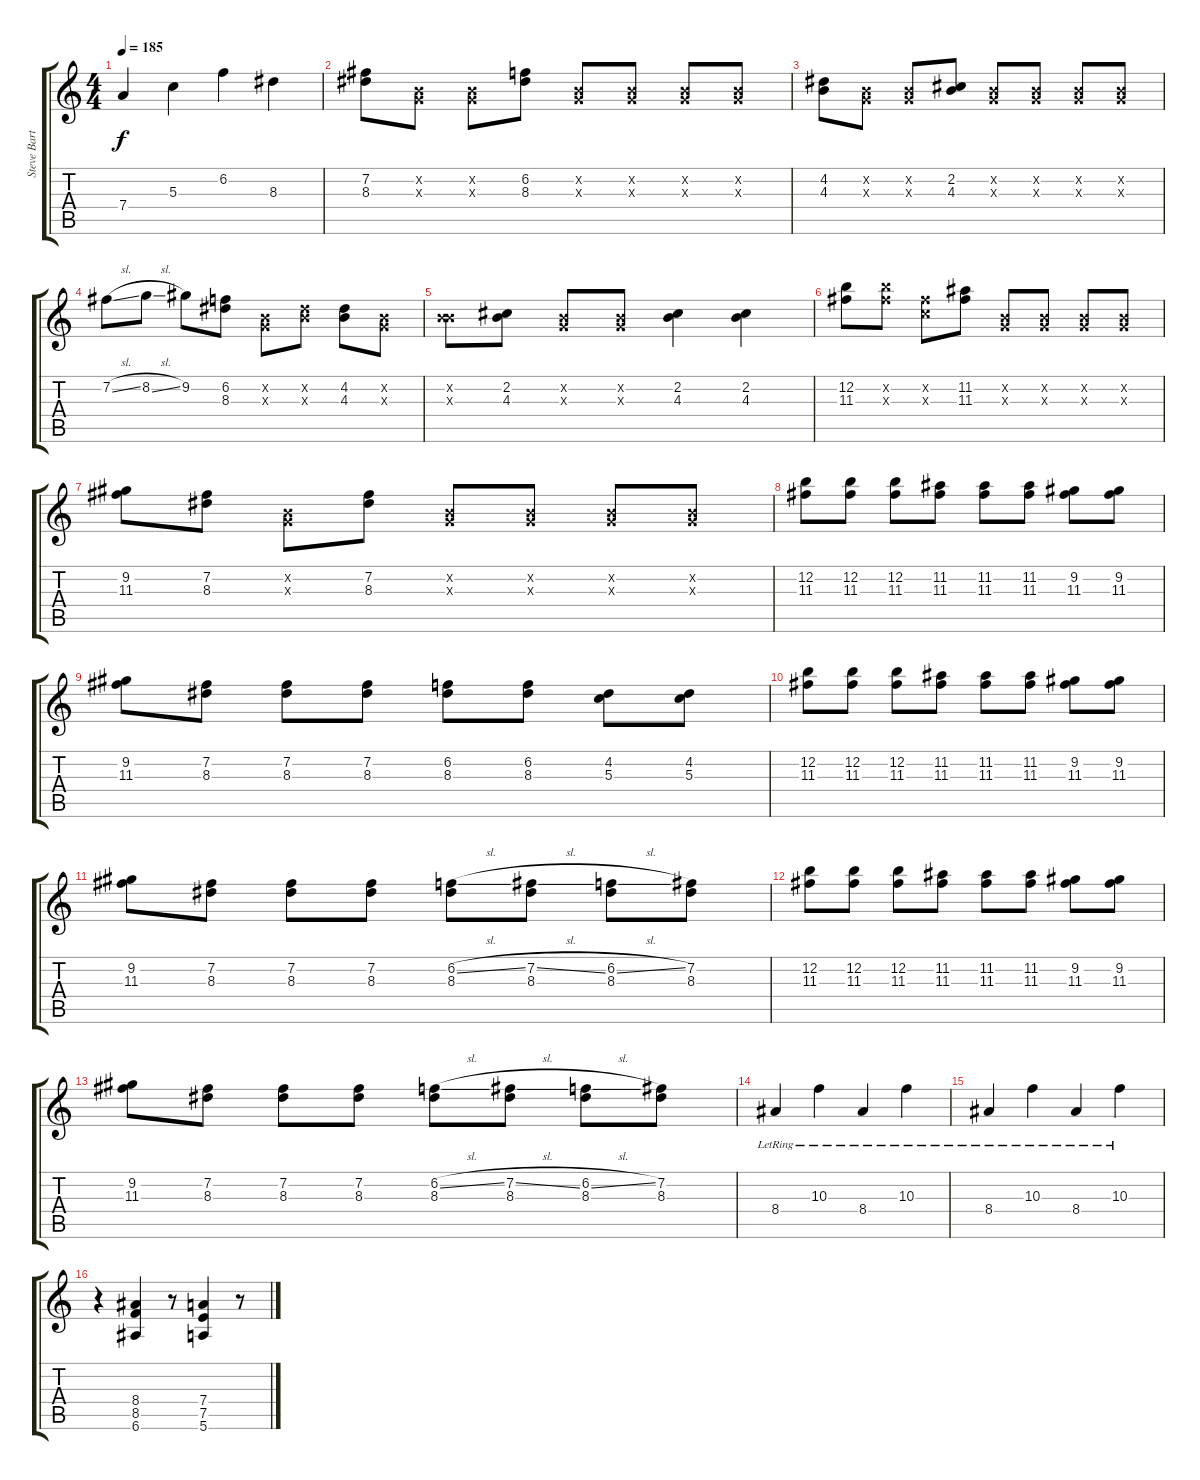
\track ("Steve Bartek" "Steve Bart") {instrument distortionguitar}
\staff {score tabs}
\tuning (E4 B3 G3 D3 A2 E2) {hide}
\ts (4 4)
\tempo 185
\clef g2
\ks c
7.4.4{dy f} 5.3.4 6.2.4 8.3.4 |
(7.2 8.3).8 (0.2{x} 0.3{x}).8 (0.2{x} 0.3{x}).8 (6.2 8.3).8 (0.2{x} 0.3{x}).8 (0.2{x} 0.3{x}).8 (0.2{x} 0.3{x}).8 (0.2{x} 0.3{x}).8 |
(4.2 4.3).8 (0.2{x} 0.3{x}).8 (0.2{x} 0.3{x}).8 (2.2 4.3).8 (0.2{x} 0.3{x}).8 (0.2{x} 0.3{x}).8 (0.2{x} 0.3{x}).8 (0.2{x} 0.3{x}).8 |
7.2{sl}.8 8.2{sl}.8 9.2.8 (6.2 8.3).8 (0.2{x} 0.3{x}).8 (4.2{x} 4.3{x}).8 (4.2 4.3).8 (0.2{x} 0.3{x}).8 |
(0.2{x} 4.3{x}).8 (2.2 4.3).8 (0.2{x} 0.3{x}).8 (0.2{x} 0.3{x}).8 (2.2 4.3).4 (2.2 4.3).4 |
(12.2 11.3).8 (12.2{x} 11.3{x}).8 (1.2{x} 11.3{x}).8 (11.2 11.3).8 (0.2{x} 0.3{x}).8 (0.2{x} 0.3{x}).8 (0.2{x} 0.3{x}).8 (0.2{x} 0.3{x}).8 |
(9.2 11.3).8 (7.2 8.3).8 (0.2{x} 0.3{x}).8 (7.2 8.3).8 (0.2{x} 0.3{x}).8 (0.2{x} 0.3{x}).8 (0.2{x} 0.3{x}).8 (0.2{x} 0.3{x}).8 |
(12.2 11.3).8 (12.2 11.3).8 (12.2 11.3).8 (11.2 11.3).8 (11.2 11.3).8 (11.2 11.3).8 (9.2 11.3).8 (9.2 11.3).8 |
(9.2 11.3).8 (7.2 8.3).8 (7.2 8.3).8 (7.2 8.3).8 (6.2 8.3).8 (6.2 8.3).8 (4.2 5.3).8 (4.2 5.3).8 |
(12.2 11.3).8 (12.2 11.3).8 (12.2 11.3).8 (11.2 11.3).8 (11.2 11.3).8 (11.2 11.3).8 (9.2 11.3).8 (9.2 11.3).8 |
(9.2 11.3).8 (7.2 8.3).8 (7.2 8.3).8 (7.2 8.3).8 (6.2{sl} 8.3).8 (7.2{sl} 8.3).8 (6.2{sl} 8.3).8 (7.2 8.3).8 |
(12.2 11.3).8 (12.2 11.3).8 (12.2 11.3).8 (11.2 11.3).8 (11.2 11.3).8 (11.2 11.3).8 (9.2 11.3).8 (9.2 11.3).8 |
(9.2 11.3).8 (7.2 8.3).8 (7.2 8.3).8 (7.2 8.3).8 (6.2{sl} 8.3).8 (7.2{sl} 8.3).8 (6.2{sl} 8.3).8 (7.2 8.3).8 |
8.4{lr}.4 10.3{lr}.4 8.4{lr}.4 10.3{lr}.4 |
8.4{lr}.4 10.3{lr}.4 8.4{lr}.4 10.3{lr}.4 |
r.4 (8.4 8.5 6.6).4 r.8 (7.4 7.5 5.6).4 r.8
